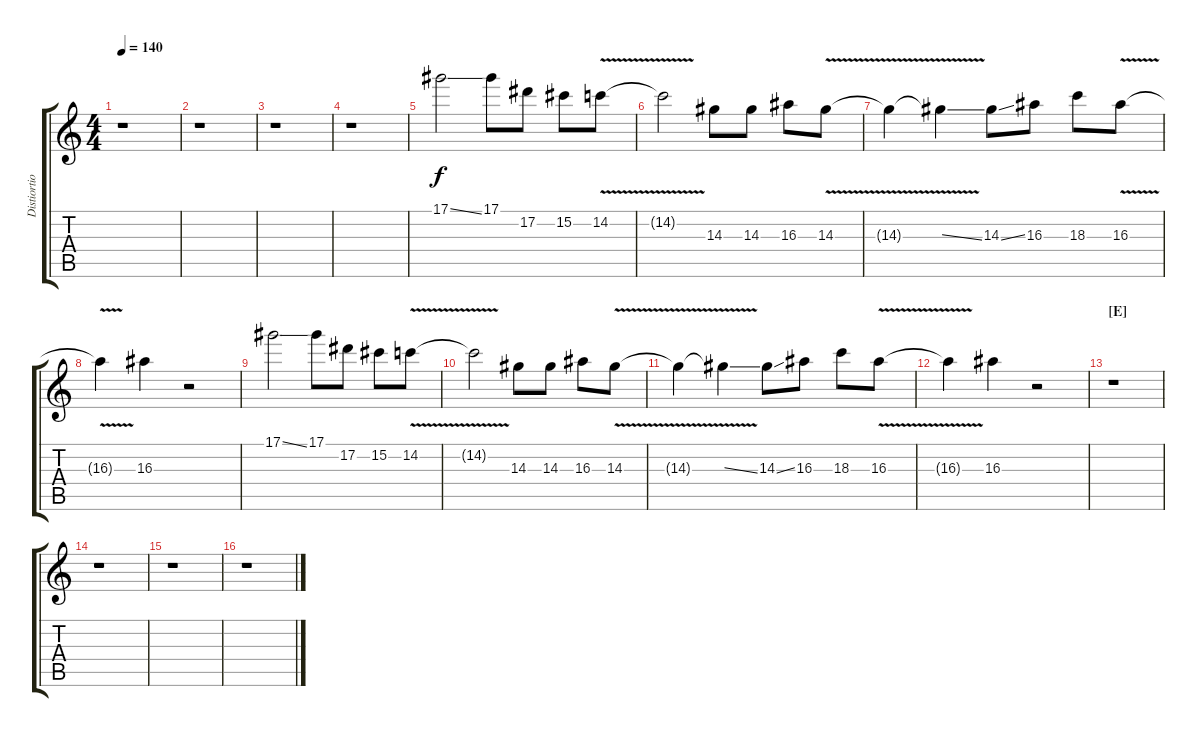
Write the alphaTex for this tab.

\track ("Distiortion Guitar" "Distiortio") {instrument distortionguitar}
\staff {score tabs}
\tuning (Eb4 Bb3 Gb3 Db3 Ab2 Db2) {hide}
\ts (4 4)
\tempo 140
\clef g2
\ks c
r.1{dy f} |
r.1 |
r.1 |
r.1 |
17.1{ss}.2 17.1.8 17.2.8 15.2.8 14.2{v}.8 |
14.2{v t}.2 14.3.8 14.3.8 16.3.8 14.3{v}.8 |
14.3{v t}.4 14.3{v ss t}.4 14.3{ss}.8 16.3.8 18.3.8 16.3{v}.8 |
16.3{v t}.4 16.3.4 r.2 |
17.1{ss}.2 17.1.8 17.2.8 15.2.8 14.2{v}.8 |
14.2{v t}.2 14.3.8 14.3.8 16.3.8 14.3{v}.8 |
14.3{v t}.4 14.3{v ss t}.4 14.3{ss}.8 16.3.8 18.3.8 16.3{v}.8 |
16.3{v t}.4 16.3.4 r.2 |
\section ("" "[E]")
r.1 |
r.1 |
r.1 |
r.1
